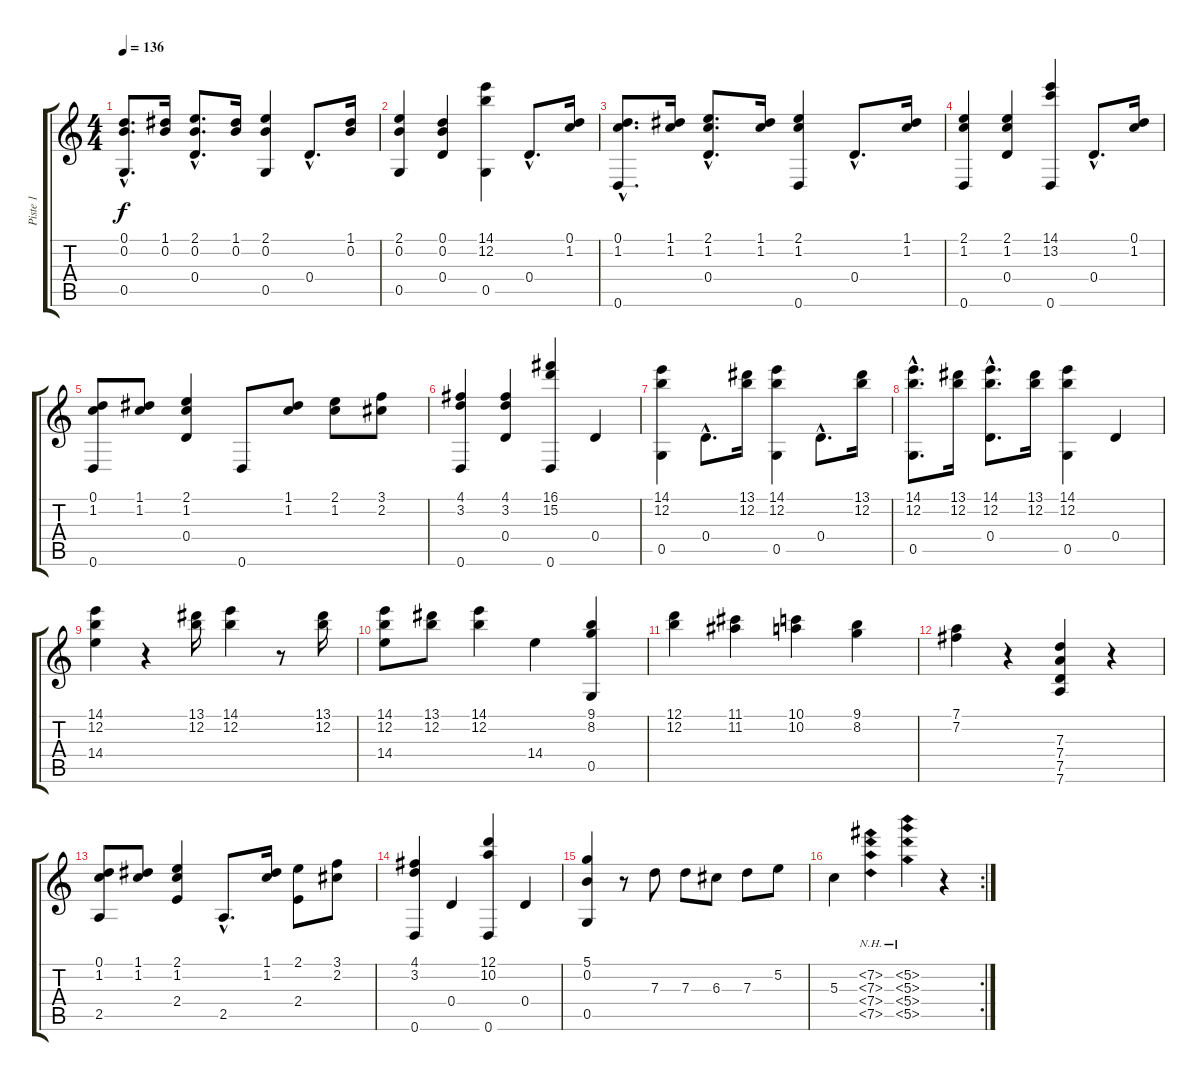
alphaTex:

\track ("Piste 1" "Piste 1") {instrument acousticguitarsteel}
\staff {score tabs}
\tuning (D4 B3 G3 D3 G2 D2) {hide}
\ts (4 4)
\tempo 136
\clef g2
\ks c
(0.1{hac} 0.2{hac} 0.5{hac}).8{d dy f} (1.1 0.2).16 (2.1{hac} 0.2{hac} 0.4{hac}).8{d} (1.1 0.2).16 (2.1 0.2 0.5).4 0.4{hac}.8{d} (1.1 0.2).16 |
(2.1 0.2 0.5).4 (0.1 0.2 0.4).4 (14.1 12.2 0.5).4 0.4{hac}.8{d} (0.1 1.2).16 |
(0.1{hac} 1.2{hac} 0.6{hac}).8{d} (1.1 1.2).16 (2.1{hac} 1.2{hac} 0.4{hac}).8{d} (1.1 1.2).16 (2.1 1.2 0.6).4 0.4{hac}.8{d} (1.1 1.2).16 |
(2.1 1.2 0.6).4 (2.1 1.2 0.4).4 (14.1 13.2 0.6).4 0.4{hac}.8{d} (0.1 1.2).16 |
(0.1 1.2 0.6).8 (1.1 1.2).8 (2.1 1.2 0.4).4 0.6.8 (1.1 1.2).8 (2.1 1.2).8 (3.1 2.2).8 |
(4.1 3.2 0.6).4 (4.1 3.2 0.4).4 (16.1 15.2 0.6).4 0.4.4 |
(14.1 12.2 0.5).4 0.4{hac}.8{d} (13.1 12.2).16 (14.1 12.2 0.5).4 0.4{hac}.8{d} (13.1 12.2).16 |
(14.1{hac} 12.2{hac} 0.5{hac}).8{d} (13.1 12.2).16 (14.1{hac} 12.2{hac} 0.4{hac}).8{d} (13.1 12.2).16 (14.1 12.2 0.5).4 0.4.4 |
(14.1 12.2 14.4).4 r.4 (13.1 12.2).16 (14.1 12.2).4 r.8 (13.1 12.2).16 |
(14.1 12.2 14.4).8 (13.1 12.2).8 (14.1 12.2).4 14.4.4 (9.1 8.2 0.5).4 |
(12.1 12.2).4 (11.1 11.2).4 (10.1 10.2).4 (9.1 8.2).4 |
(7.1 7.2).4 r.4 (7.3 7.4 7.5 7.6).4 r.4 |
(0.1 1.2 2.5).8 (1.1 1.2).8 (2.1 1.2 2.4).4 2.5{hac}.8{d} (1.1 1.2).16 (2.1 2.4).8 (3.1 2.2).8 |
(4.1 3.2 0.6).4 0.4.4 (12.1 10.2 0.6).4 0.4.4 |
(5.1 0.2 0.5).4 r.8 7.3.8 7.3.8 6.3.8 7.3.8 5.2.8 |
\rc 2
5.3.4 (7.2{nh} 7.3{nh} 7.4{nh} 7.5{nh}).4 (5.2{nh} 5.3{nh} 5.4{nh} 5.5{nh}).4 r.4
